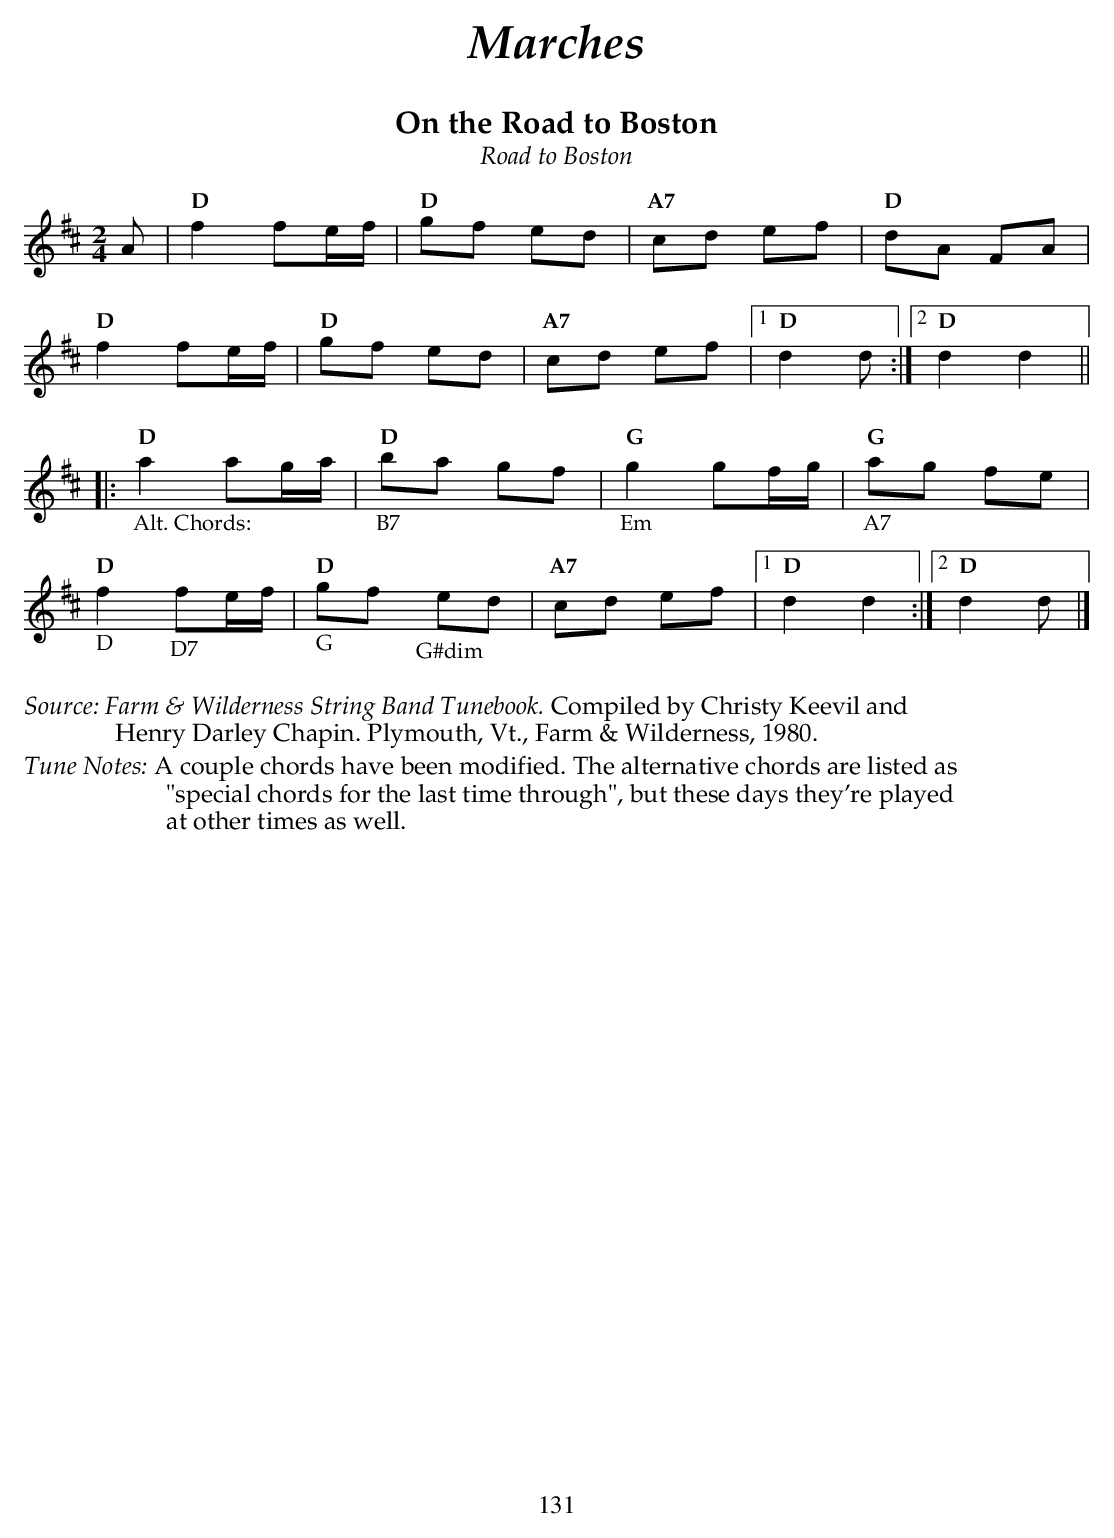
X:1
T:On the Road to Boston
T:Road to Boston
U:s = !slide!
U:t = !trill!
M:2/4
L:1/8
K:D
A |\
     "D" f2 fe/2f/2 | "D" gf ed | "A7" cd ef | "D" dA FA  |
     "D" f2 fe/2f/2 | "D" gf ed | "A7" cd ef |1 "D" d2 d :|2 "D" d2 d2 ||
  |: "D""_Alt. Chords:"\
      a2 ag/2a/2             | "D""_B7" ba gf        |\
     "G""_Em"  g2 gf/2g/2    | "G""_A7" ag fe        |
     "D""_D" f2 "_D7"fe/2f/2 | "D""_G" gf "_G#dim"yed |\
     "A7" cd ef         |1 "D" d2 d2       :|2 "D" d2 d |]
